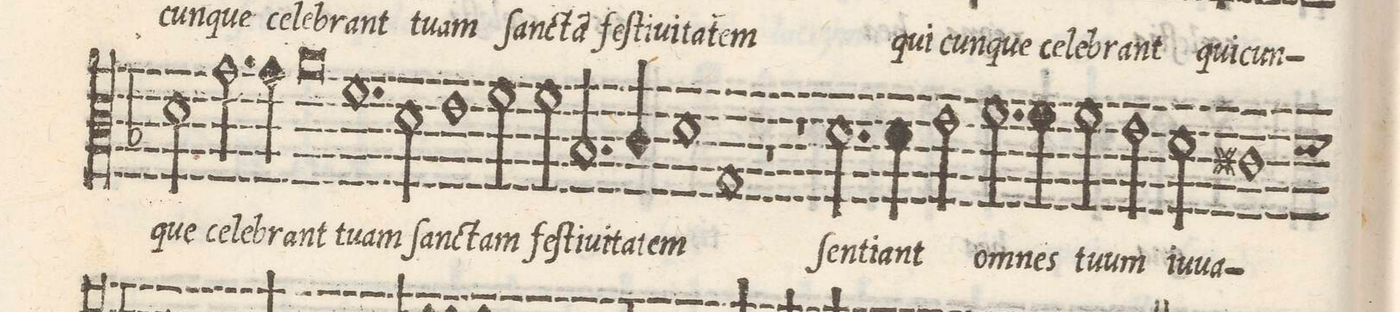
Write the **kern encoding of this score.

**kern	**text
*I"TENOR	*
*clefC3	*
*k[b-]	*
*met(C|)	*
*M2/1	*
=54-	=54-
2d\	-que
2.g\	ce-
4g\	-le-
=55-	=55-
0a	-brant
=56-	=56-
1.f	tu-
2d\	-am
=57-	=57-
1e	ſan-
2f\	-ctam
2f\	fe-
=58-	=58-
2.B-/	-ſti-
4c/	-ui-
1d	-ta-
=59-	=59-
1G	-tem
1r	.
=60-	=60-
1r	.
2.d\	ſen-
4d\	-ti-
=61-	=61-
2e\	-ant
2.f\	om-
4f\	-nes
2f\	tu-
=62-	=62-
2e\	-um
2d\	iu-
1c#X	-ua-
*custos:d	*
*-	*-
